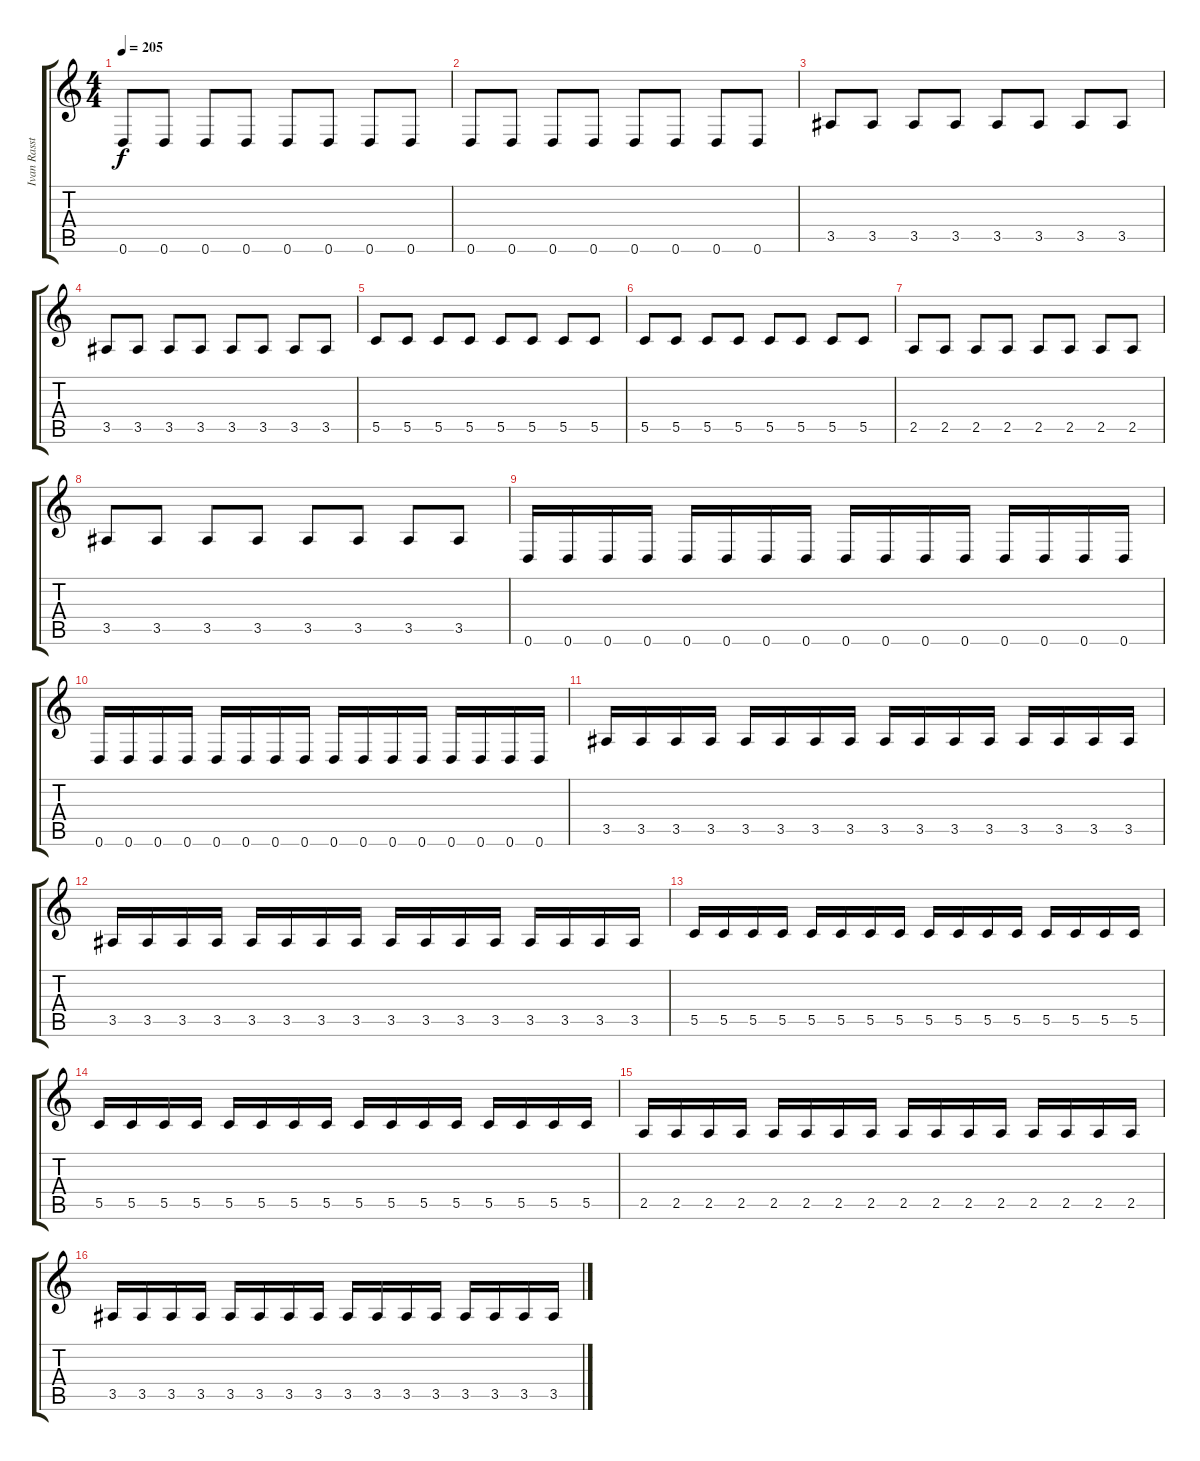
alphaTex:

\track ("Ivan Rasstrigin" "Ivan Rasst") {instrument electricbassfinger}
\staff {score tabs}
\tuning (D4 A3 F3 C3 G2 D2) {hide}
\ts (4 4)
\tempo 205
\clef g2
\ks c
0.6.8{dy f} 0.6.8 0.6.8 0.6.8 0.6.8 0.6.8 0.6.8 0.6.8 |
0.6.8 0.6.8 0.6.8 0.6.8 0.6.8 0.6.8 0.6.8 0.6.8 |
3.5.8 3.5.8 3.5.8 3.5.8 3.5.8 3.5.8 3.5.8 3.5.8 |
3.5.8 3.5.8 3.5.8 3.5.8 3.5.8 3.5.8 3.5.8 3.5.8 |
5.5.8 5.5.8 5.5.8 5.5.8 5.5.8 5.5.8 5.5.8 5.5.8 |
5.5.8 5.5.8 5.5.8 5.5.8 5.5.8 5.5.8 5.5.8 5.5.8 |
2.5.8 2.5.8 2.5.8 2.5.8 2.5.8 2.5.8 2.5.8 2.5.8 |
3.5.8 3.5.8 3.5.8 3.5.8 3.5.8 3.5.8 3.5.8 3.5.8 |
0.6.16 0.6.16 0.6.16 0.6.16 0.6.16 0.6.16 0.6.16 0.6.16 0.6.16 0.6.16 0.6.16 0.6.16 0.6.16 0.6.16 0.6.16 0.6.16 |
0.6.16 0.6.16 0.6.16 0.6.16 0.6.16 0.6.16 0.6.16 0.6.16 0.6.16 0.6.16 0.6.16 0.6.16 0.6.16 0.6.16 0.6.16 0.6.16 |
3.5.16 3.5.16 3.5.16 3.5.16 3.5.16 3.5.16 3.5.16 3.5.16 3.5.16 3.5.16 3.5.16 3.5.16 3.5.16 3.5.16 3.5.16 3.5.16 |
3.5.16 3.5.16 3.5.16 3.5.16 3.5.16 3.5.16 3.5.16 3.5.16 3.5.16 3.5.16 3.5.16 3.5.16 3.5.16 3.5.16 3.5.16 3.5.16 |
5.5.16 5.5.16 5.5.16 5.5.16 5.5.16 5.5.16 5.5.16 5.5.16 5.5.16 5.5.16 5.5.16 5.5.16 5.5.16 5.5.16 5.5.16 5.5.16 |
5.5.16 5.5.16 5.5.16 5.5.16 5.5.16 5.5.16 5.5.16 5.5.16 5.5.16 5.5.16 5.5.16 5.5.16 5.5.16 5.5.16 5.5.16 5.5.16 |
2.5.16 2.5.16 2.5.16 2.5.16 2.5.16 2.5.16 2.5.16 2.5.16 2.5.16 2.5.16 2.5.16 2.5.16 2.5.16 2.5.16 2.5.16 2.5.16 |
3.5.16 3.5.16 3.5.16 3.5.16 3.5.16 3.5.16 3.5.16 3.5.16 3.5.16 3.5.16 3.5.16 3.5.16 3.5.16 3.5.16 3.5.16 3.5.16
